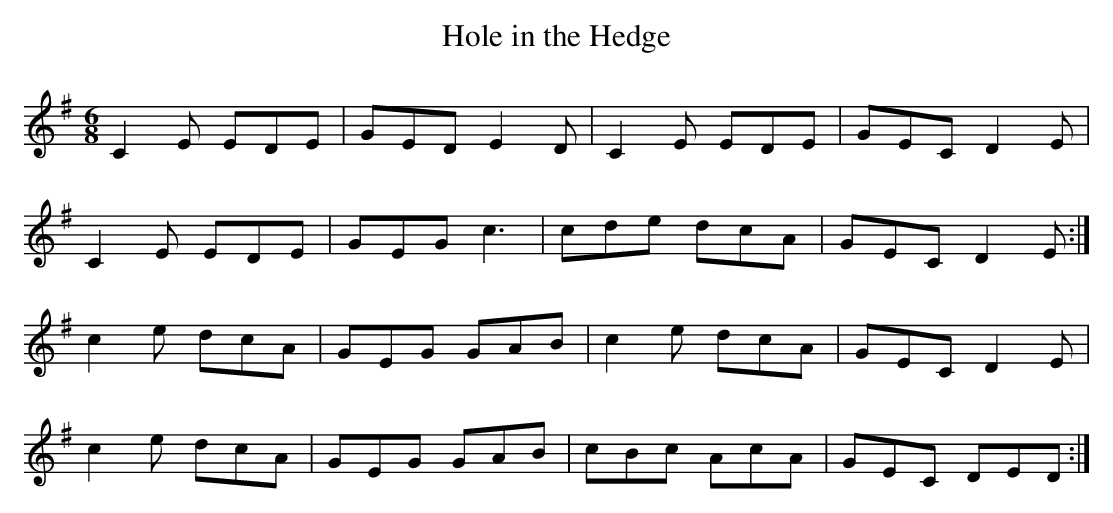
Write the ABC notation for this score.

X:1
T:Hole in the Hedge
M:6/8
L:1/8
K:G
C2E EDE|GED E2D|C2E EDE|GEC D2E|!
C2E EDE|GEG c3|cde dcA|GEC D2E:|!
c2e dcA|GEG GAB|c2e dcA|GEC D2E|!
c2e dcA|GEG GAB|cBc AcA|GEC DED:|!
